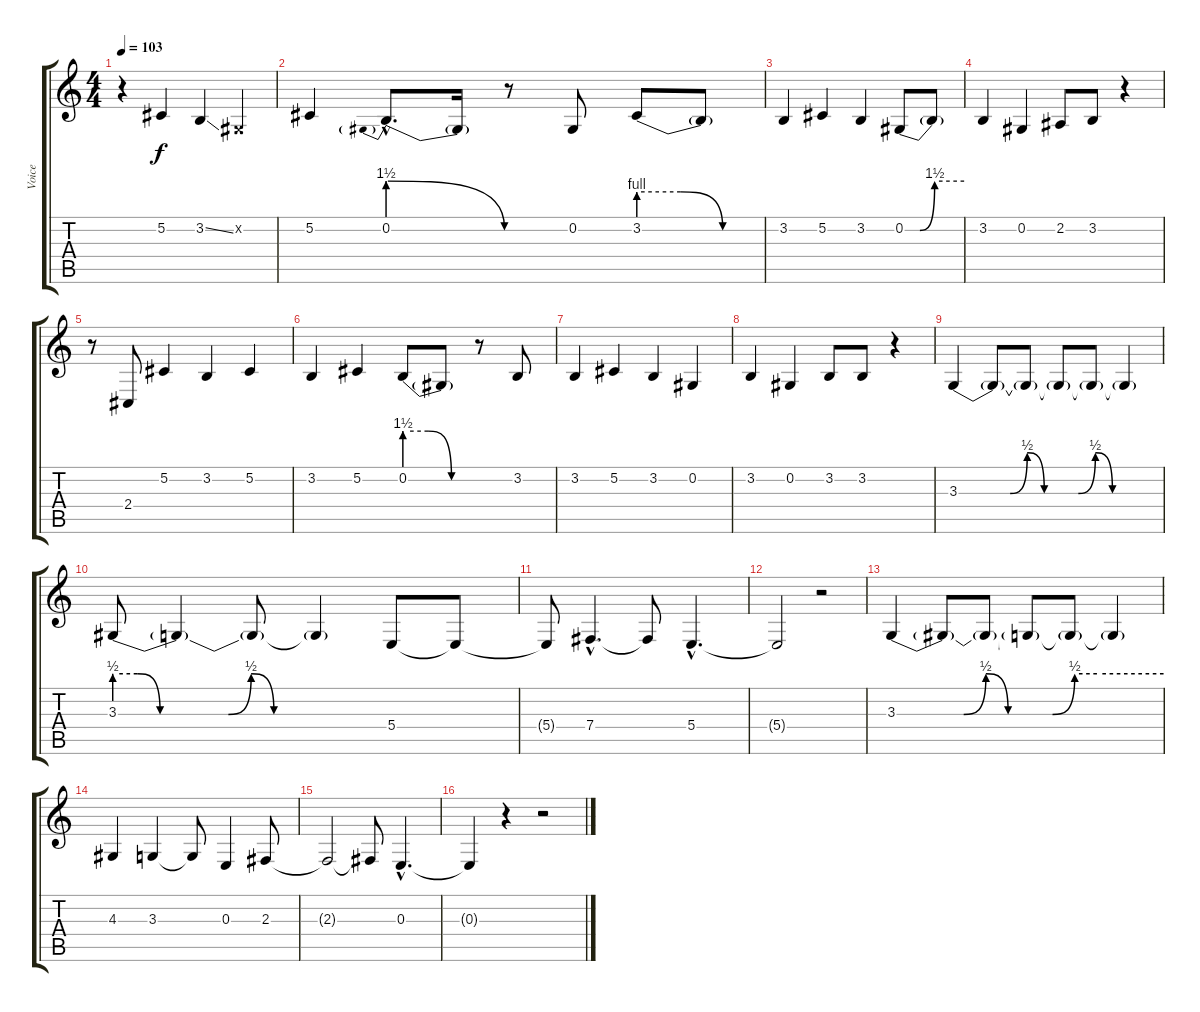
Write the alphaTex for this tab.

\track ("Voice" "Voice") {instrument lead2sawtooth}
\staff {score tabs}
\tuning (Db4 Ab3 E3 B2 Gb2 Db2) {hide}
\ts (4 4)
\tempo 103
\clef g2
\ks c
r.4{dy f} 5.2.4 3.2{ss}.4 0.2{x}.4 |
5.2.4 0.2{be (prebendrelease 0 6 60 0) hac}.8{d} 0.2{t}.16 r.8 0.2.8 3.2{be (custom 0 4 20 4 40 0 60 0)}.8 3.2{t}.8 |
3.2.4 5.2.4 3.2.4 0.2{be (custom 0 0 15 0 30 6 60 6)}.8 0.2{t}.8 |
3.2.4 0.2.4 2.2.8 3.2.8 r.4 |
r.8 2.4.8 5.2.4 3.2.4 5.2.4 |
3.2.4 5.2.4 0.2{be (custom 0 6 20 6 40 0 60 0)}.8 0.2{t}.8 r.8 3.2.8 |
3.2.4 5.2.4 3.2.4 0.2.4 |
3.2.4 0.2.4 3.2.8 3.2.8 r.4 |
3.3{be (custom 0 0 15 0 20 2 25 0 35 0 40 2 45 0 60 0)}.4 3.3{t}.8 3.3{t}.8 3.3{t}.8 3.3{t}.8 3.3{t}.4 |
3.3{be (custom 0 2 5 2 10 0 25 0 30 2 35 0 60 0)}.8 3.3{t}.4 3.3{t}.8 3.3{t}.4 5.4.8 5.4{t}.8 |
5.4{t}.8 7.4{hac}.4{d} 7.4{t}.8 5.4{hac}.4{d} |
5.4{t}.2 r.2 |
3.3{be (custom 0 0 15 0 20 2 25 0 35 0 40 2 45 2 60 2)}.4 3.3{t}.8 3.3{t}.8 3.3{t}.8 3.3{t}.8 3.3{t}.4 |
4.3.4 3.3.4 3.3{t}.8 0.3.4 2.3.8 |
2.3{t}.2 2.3{t}.8 0.3{hac}.4{d} |
0.3{t}.4 r.4 r.2
